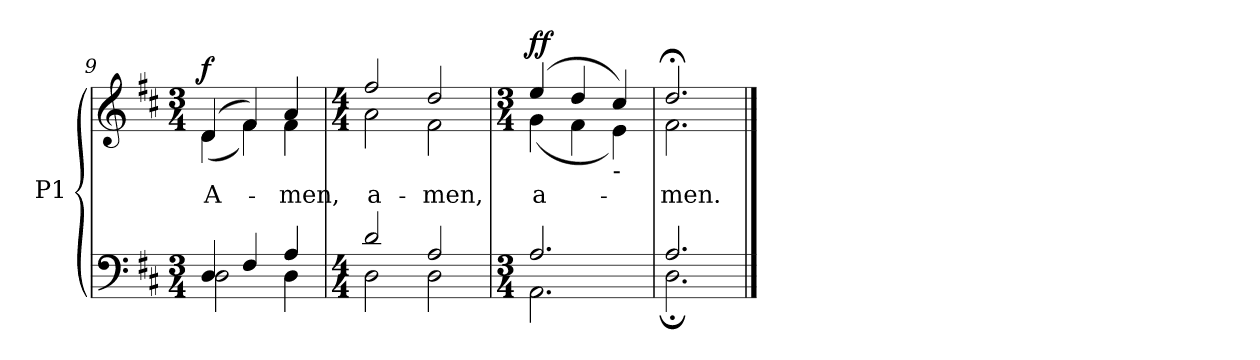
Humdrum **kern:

**kern	**kern	**text	**dynam
*part1	*part1	*part1	*part1
*staff2	*staff1	*staff1	*staff1/2
*I"P1	*	*	*
!!LO:LB:g=z
*clefF4	*clefG2	*	*
*k[f#c#]	*k[f#c#]	*	*
*D:	*D:	*	*
*M3/4	*M3/4	*	*
=9	=9	=9	=9
*^	*	*	*
!	!	!	!LO:LY:b:color=#000000	!
*	*	*^	*	*
4Di/	2Di\	(4di/	(4di\	A-	f
4F#i/	.	4f#i/)	4f#i\)	.	.
!	!	!	!	!LO:LY:b:color=#000000	!
4Ai/	4Di\	4ai/	4f#i\	-men,	.
=10	=10	=10	=10	=10	=10
*M4/4	*	*M4/4	*	*	*
!	!	!	!	!LO:LY:b:color=#000000	!
2di/	2Di\	2ff#i/	2ai\	a-	.
!	!	!	!	!LO:LY:b:color=#000000	!
2Ai/	2Di\	2ddi/	2f#i\	-men,	.
=11	=11	=11	=11	=11	=11
*M3/4	*	*M3/4	*	*	*
!	!	!	!	!LO:LY:b:color=#000000	!
2.Ai/	2.AAi\	(4eei/	(4gi\	a-	ff
.	.	4ddi/	4f#i\	.	.
!	!	!LO:TX:b:t=-	!	!	!
.	.	4cc#i/)	4ei\)	.	.
=12	=12	=12	=12	=12	=12
!	!	!	!	!LO:LY:b:color=#000000	!
2.Ai/	2.D;i\	2.dd;i/	2.f#i\	-men.	.
*v	*v	*	*	*	*
*	*v	*v	*	*
==	==	==	==
*-	*-	*-	*-
